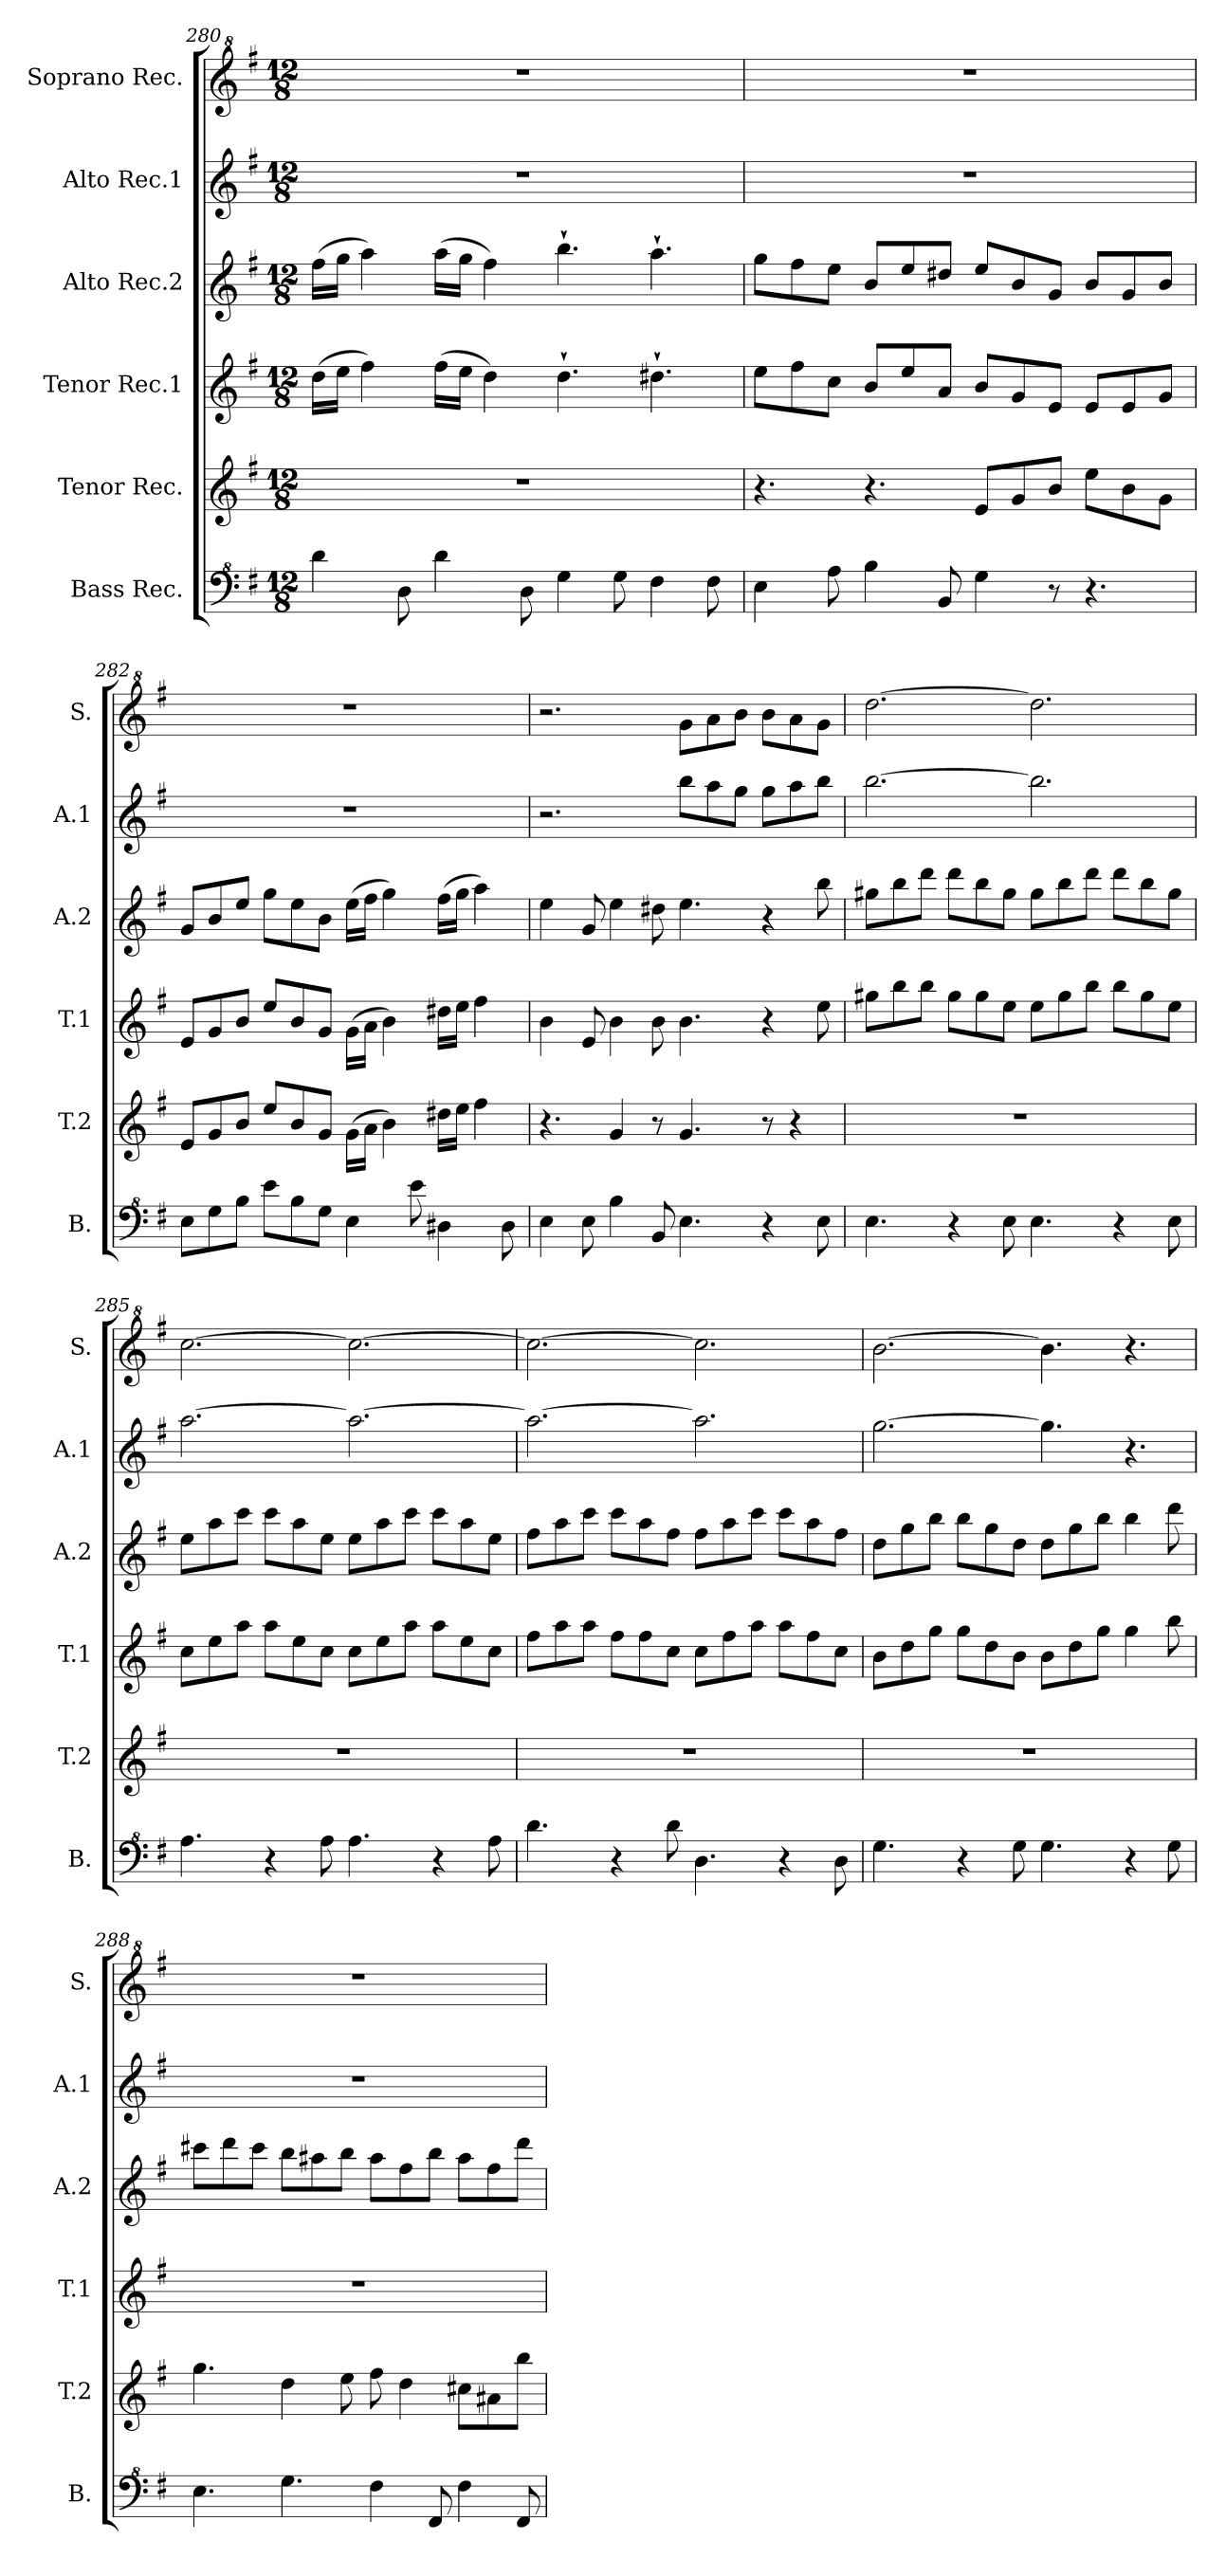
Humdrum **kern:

**kern	**kern	**kern	**kern	**kern	**kern
*part6	*part5	*part4	*part3	*part2	*part1
*staff6	*staff5	*staff4	*staff3	*staff2	*staff1
*I"Bass Rec.	*I"Tenor Rec.	*I"Tenor Rec.1	*I"Alto Rec.2	*I"Alto Rec.1	*I"Soprano Rec.
*I'B.	*I'T.2	*I'T.1	*I'A.2	*I'A.1	*I'S.
*clefF^4	*clefG2	*clefG2	*clefG2	*clefG2	*clefG^2
*k[f#]	*k[f#]	*k[f#]	*k[f#]	*k[f#]	*k[f#]
*M12/8	*M12/8	*M12/8	*M12/8	*M12/8	*M12/8
=280	=280	=280	=280	=280	=280
4dd\	1.r	(>16dd\LL	(>16ff#\LL	1.r	1.r
.	.	16ee\JJ	16gg\JJ	.	.
.	.	4ff#\)	4aa\)	.	.
8d\	.	.	.	.	.
4dd\	.	(>16ff#\LL	(>16aa\LL	.	.
.	.	16ee\JJ	16gg\JJ	.	.
.	.	4dd\)	4ff#\)	.	.
8d\	.	.	.	.	.
4g\	.	4.dd`\	4.bb`\	.	.
8g\	.	.	.	.	.
4f#\	.	4.dd#X`\	4.aa`\	.	.
8f#\	.	.	.	.	.
=281	=281	=281	=281	=281	=281
4e\	4.r	8ee\L	8gg\L	1.r	1.r
.	.	8ff#\	8ff#\	.	.
8a\	.	8cc\J	8ee\J	.	.
4b\	4.r	8b/L	8b/L	.	.
.	.	8ee/	8ee/	.	.
8B/	.	8a/J	8dd#X/J	.	.
4g\	8e/L	8b/L	8ee/L	.	.
.	8g/	8g/	8b/	.	.
8r	8b/J	8e/J	8g/J	.	.
4.r	8ee\L	8e/L	8b/L	.	.
.	8b\	8e/	8g/	.	.
.	8g\J	8g/J	8b/J	.	.
!!LO:LB:g=z
=282	=282	=282	=282	=282	=282
8e\L	8e/L	8e/L	8g/L	1.r	1.r
8g\	8g/	8g/	8b/	.	.
8b\J	8b/J	8b/J	8ee/J	.	.
8ee\L	8ee/L	8ee/L	8gg\L	.	.
8b\	8b/	8b/	8ee\	.	.
8g\J	8g/J	8g/J	8b\J	.	.
4e\	(>16g\LL	(>16g\LL	(>16ee\LL	.	.
.	16a\JJ	16a\JJ	16ff#\JJ	.	.
.	4b\)	4b\)	4gg\)	.	.
8ee\	.	.	.	.	.
4d#X\	16dd#X\LL	16dd#X\LL	(>16ff#\LL	.	.
.	16ee\JJ	16ee\JJ	16gg\JJ	.	.
.	4ff#\	4ff#\	4aa\)	.	.
8d#\	.	.	.	.	.
=283	=283	=283	=283	=283	=283
4e\	4.r	4b\	4ee\	2.r	2.r
8e\	.	8e/	8g/	.	.
4b\	4g/	4b\	4ee\	.	.
8B/	8r	8b\	8dd#X\	.	.
4.e\	4.g/	4.b\	4.ee\	8bb\L	8gg\L
.	.	.	.	8aa\	8aa\
.	.	.	.	8gg\J	8bb\J
4r	8r	4r	4r	8gg\L	8bb\L
.	4r	.	.	8aa\	8aa\
8e\	.	8ee\	8bb\	8bb\J	8gg\J
=284	=284	=284	=284	=284	=284
4.e\	1.r	8gg#X\L	8gg#X\L	[2.bb\	[2.ddd\
.	.	8bb\	8bb\	.	.
.	.	8bb\J	8ddd\J	.	.
4r	.	8gg#\L	8ddd\L	.	.
.	.	8gg#\	8bb\	.	.
8e\	.	8ee\J	8gg#\J	.	.
4.e\	.	8ee\L	8gg#\L	2.bb\]	2.ddd\]
.	.	8gg#\	8bb\	.	.
.	.	8bb\J	8ddd\J	.	.
4r	.	8bb\L	8ddd\L	.	.
.	.	8gg#\	8bb\	.	.
8e\	.	8ee\J	8gg#\J	.	.
=285	=285	=285	=285	=285	=285
4.a\	1.r	8cc\L	8ee\L	[2.aa\	[2.ccc\
.	.	8ee\	8aa\	.	.
.	.	8aa\J	8ccc\J	.	.
4r	.	8aa\L	8ccc\L	.	.
.	.	8ee\	8aa\	.	.
8a\	.	8cc\J	8ee\J	.	.
4.a\	.	8cc\L	8ee\L	2.aa\_	2.ccc\_
.	.	8ee\	8aa\	.	.
.	.	8aa\J	8ccc\J	.	.
4r	.	8aa\L	8ccc\L	.	.
.	.	8ee\	8aa\	.	.
8a\	.	8cc\J	8ee\J	.	.
=286	=286	=286	=286	=286	=286
4.dd\	1.r	8ff#\L	8ff#\L	2.aa\_	2.ccc\_
.	.	8aa\	8aa\	.	.
.	.	8aa\J	8ccc\J	.	.
4r	.	8ff#\L	8ccc\L	.	.
.	.	8ff#\	8aa\	.	.
8dd\	.	8cc\J	8ff#\J	.	.
4.d\	.	8cc\L	8ff#\L	2.aa\]	2.ccc\]
.	.	8ff#\	8aa\	.	.
.	.	8aa\J	8ccc\J	.	.
4r	.	8aa\L	8ccc\L	.	.
.	.	8ff#\	8aa\	.	.
8d\	.	8cc\J	8ff#\J	.	.
!!LO:LB:g=z
=287	=287	=287	=287	=287	=287
4.g\	1.r	8b\L	8dd\L	[2.gg\	[2.bb\
.	.	8dd\	8gg\	.	.
.	.	8gg\J	8bb\J	.	.
4r	.	8gg\L	8bb\L	.	.
.	.	8dd\	8gg\	.	.
8g\	.	8b\J	8dd\J	.	.
4.g\	.	8b\L	8dd\L	4.gg\]	4.bb\]
.	.	8dd\	8gg\	.	.
.	.	8gg\J	8bb\J	.	.
4r	.	4gg\	4bb\	4.r	4.r
8g\	.	8bb\	8ddd\	.	.
=288	=288	=288	=288	=288	=288
4.e\	4.gg\	1.r	8ccc#X\L	1.r	1.r
.	.	.	8ddd\	.	.
.	.	.	8ccc#\J	.	.
4.g\	4dd\	.	8bb\L	.	.
.	.	.	8aa#X\	.	.
.	8ee\	.	8bb\J	.	.
4f#\	8ff#\	.	8aa#\L	.	.
.	4dd\	.	8ff#\	.	.
8F#/	.	.	8bb\J	.	.
4f#\	8cc#X\L	.	8aa#\L	.	.
.	8a#X\	.	8ff#\	.	.
8F#/	8bb\J	.	8ddd\J	.	.
=	=	=	=	=	=
*-	*-	*-	*-	*-	*-
